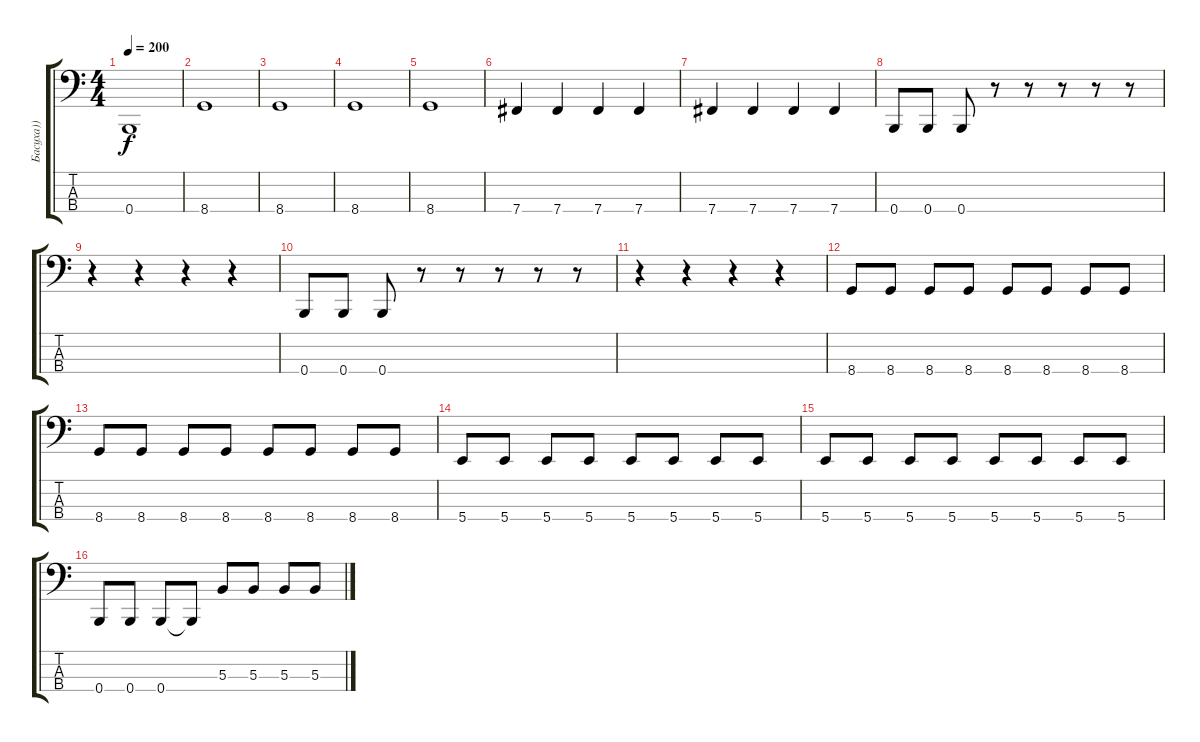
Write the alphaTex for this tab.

\track ("Басуха))" "Басуха))") {instrument electricbasspick}
\staff {score tabs}
\tuning (E2 B1 Gb1 B0) {hide}
\ts (4 4)
\tempo 200
\clef f4
\ks c
0.4.1{dy f} |
8.4.1 |
8.4.1 |
8.4.1 |
8.4.1 |
7.4.4 7.4.4 7.4.4 7.4.4 |
7.4.4 7.4.4 7.4.4 7.4.4 |
0.4.8 0.4.8 0.4.8 r.8 r.8 r.8 r.8 r.8 |
r.4 r.4 r.4 r.4 |
0.4.8 0.4.8 0.4.8 r.8 r.8 r.8 r.8 r.8 |
r.4 r.4 r.4 r.4 |
8.4.8 8.4.8 8.4.8 8.4.8 8.4.8 8.4.8 8.4.8 8.4.8 |
8.4.8 8.4.8 8.4.8 8.4.8 8.4.8 8.4.8 8.4.8 8.4.8 |
5.4.8 5.4.8 5.4.8 5.4.8 5.4.8 5.4.8 5.4.8 5.4.8 |
5.4.8 5.4.8 5.4.8 5.4.8 5.4.8 5.4.8 5.4.8 5.4.8 |
0.4.8 0.4.8 0.4.8 0.4{t}.8 5.3.8 5.3.8 5.3.8 5.3.8
